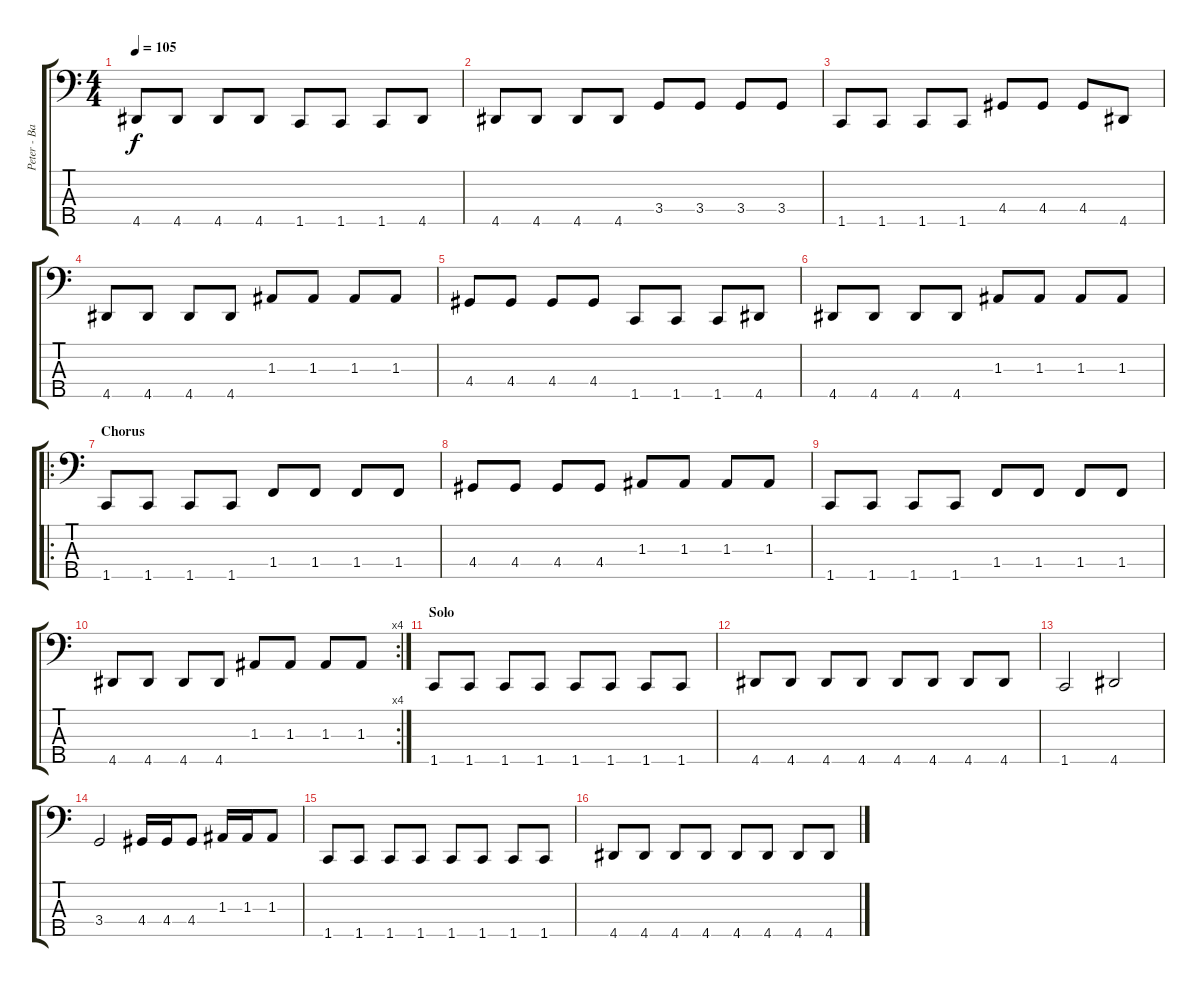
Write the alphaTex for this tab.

\track ("Peter - Bass" "Peter - Ba") {instrument electricbassfinger}
\staff {score tabs}
\tuning (G2 D2 A1 E1 B0) {hide}
\ts (4 4)
\tempo 105
\clef f4
\ks c
4.5.8{dy f} 4.5.8 4.5.8 4.5.8 1.5.8 1.5.8 1.5.8 4.5.8 |
4.5.8 4.5.8 4.5.8 4.5.8 3.4.8 3.4.8 3.4.8 3.4.8 |
1.5.8 1.5.8 1.5.8 1.5.8 4.4.8 4.4.8 4.4.8 4.5.8 |
4.5.8 4.5.8 4.5.8 4.5.8 1.3.8 1.3.8 1.3.8 1.3.8 |
4.4.8 4.4.8 4.4.8 4.4.8 1.5.8 1.5.8 1.5.8 4.5.8 |
4.5.8 4.5.8 4.5.8 4.5.8 1.3.8 1.3.8 1.3.8 1.3.8 |
\ro
\section ("" "Chorus")
1.5.8 1.5.8 1.5.8 1.5.8 1.4.8 1.4.8 1.4.8 1.4.8 |
4.4.8 4.4.8 4.4.8 4.4.8 1.3.8 1.3.8 1.3.8 1.3.8 |
1.5.8 1.5.8 1.5.8 1.5.8 1.4.8 1.4.8 1.4.8 1.4.8 |
\rc 4
4.5.8 4.5.8 4.5.8 4.5.8 1.3.8 1.3.8 1.3.8 1.3.8 |
\section ("" "Solo")
1.5.8 1.5.8 1.5.8 1.5.8 1.5.8 1.5.8 1.5.8 1.5.8 |
4.5.8 4.5.8 4.5.8 4.5.8 4.5.8 4.5.8 4.5.8 4.5.8 |
1.5.2 4.5.2 |
3.4.2 4.4.16 4.4.16 4.4.8 1.3.16 1.3.16 1.3.8 |
1.5.8 1.5.8 1.5.8 1.5.8 1.5.8 1.5.8 1.5.8 1.5.8 |
4.5.8 4.5.8 4.5.8 4.5.8 4.5.8 4.5.8 4.5.8 4.5.8
